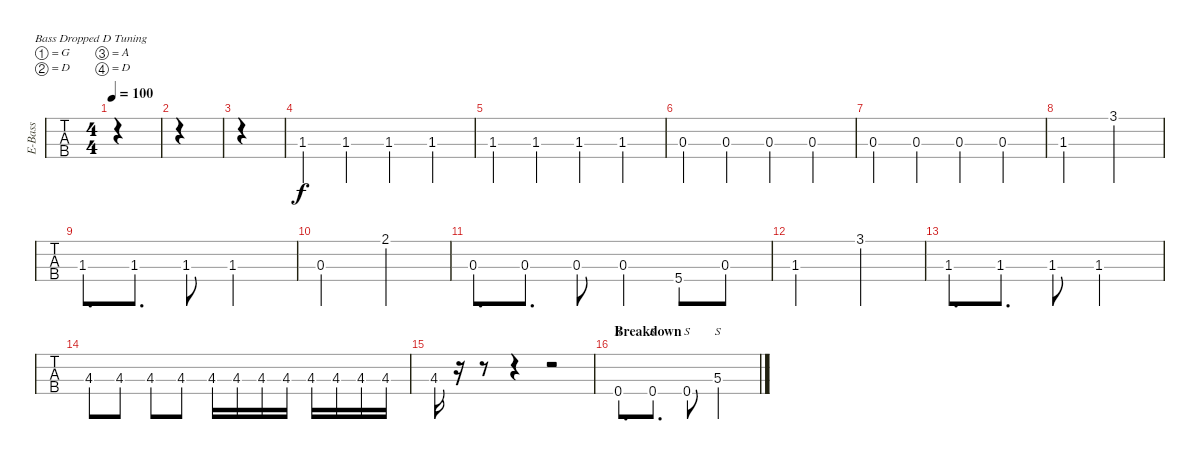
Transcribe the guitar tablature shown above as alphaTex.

\defaultSystemsLayout 4
\bracketExtendMode groupsimilarinstruments
\multiBarRest
\otherSystemsTrackNameOrientation horizontal
\track ("Cole Train" "E-Bass") {instrument electricbassfinger}
\staff {tabs}
\tuning (G2 D2 A1 D1)
\ts (4 4)
\tempo 100
\clef f4
\ks c
|
|
|
1.3{acc #}.4 1.3{acc #}.4 1.3{acc #}.4 1.3{acc #}.4 |
1.3{acc #}.4 1.3{acc #}.4 1.3{acc #}.4 1.3{acc #}.4 |
0.3.4 0.3.4 0.3.4 0.3.4 |
0.3.4 0.3.4 0.3.4 0.3.4 |
1.3{acc #}.2 3.1{acc #}.2 |
1.3{acc #}.8{d} 1.3{acc #}.8{d} 1.3{acc #}.8 1.3{acc #}.2 |
0.3.2 2.1.2 |
0.3.8{d} 0.3.8{d} 0.3.8 0.3.4 5.4.8 0.3.8 |
1.3{acc #}.2 3.1{acc #}.2 |
1.3{acc #}.8{d} 1.3{acc #}.8{d} 1.3{acc #}.8 1.3{acc #}.2 |
4.3{acc #}.8 4.3{acc #}.8 4.3{acc #}.8 4.3{acc #}.8 4.3{acc #}.16 4.3{acc #}.16 4.3{acc #}.16 4.3{acc #}.16 4.3{acc #}.16 4.3{acc #}.16 4.3{acc #}.16 4.3{acc #}.16 |
4.3{acc #}.16 r.16 r.8 r.4 r.2 |
\section ("" "Breakdown")
0.4.8{s d} 0.4.8{s d} 0.4.8{s} 5.3.2{s}
